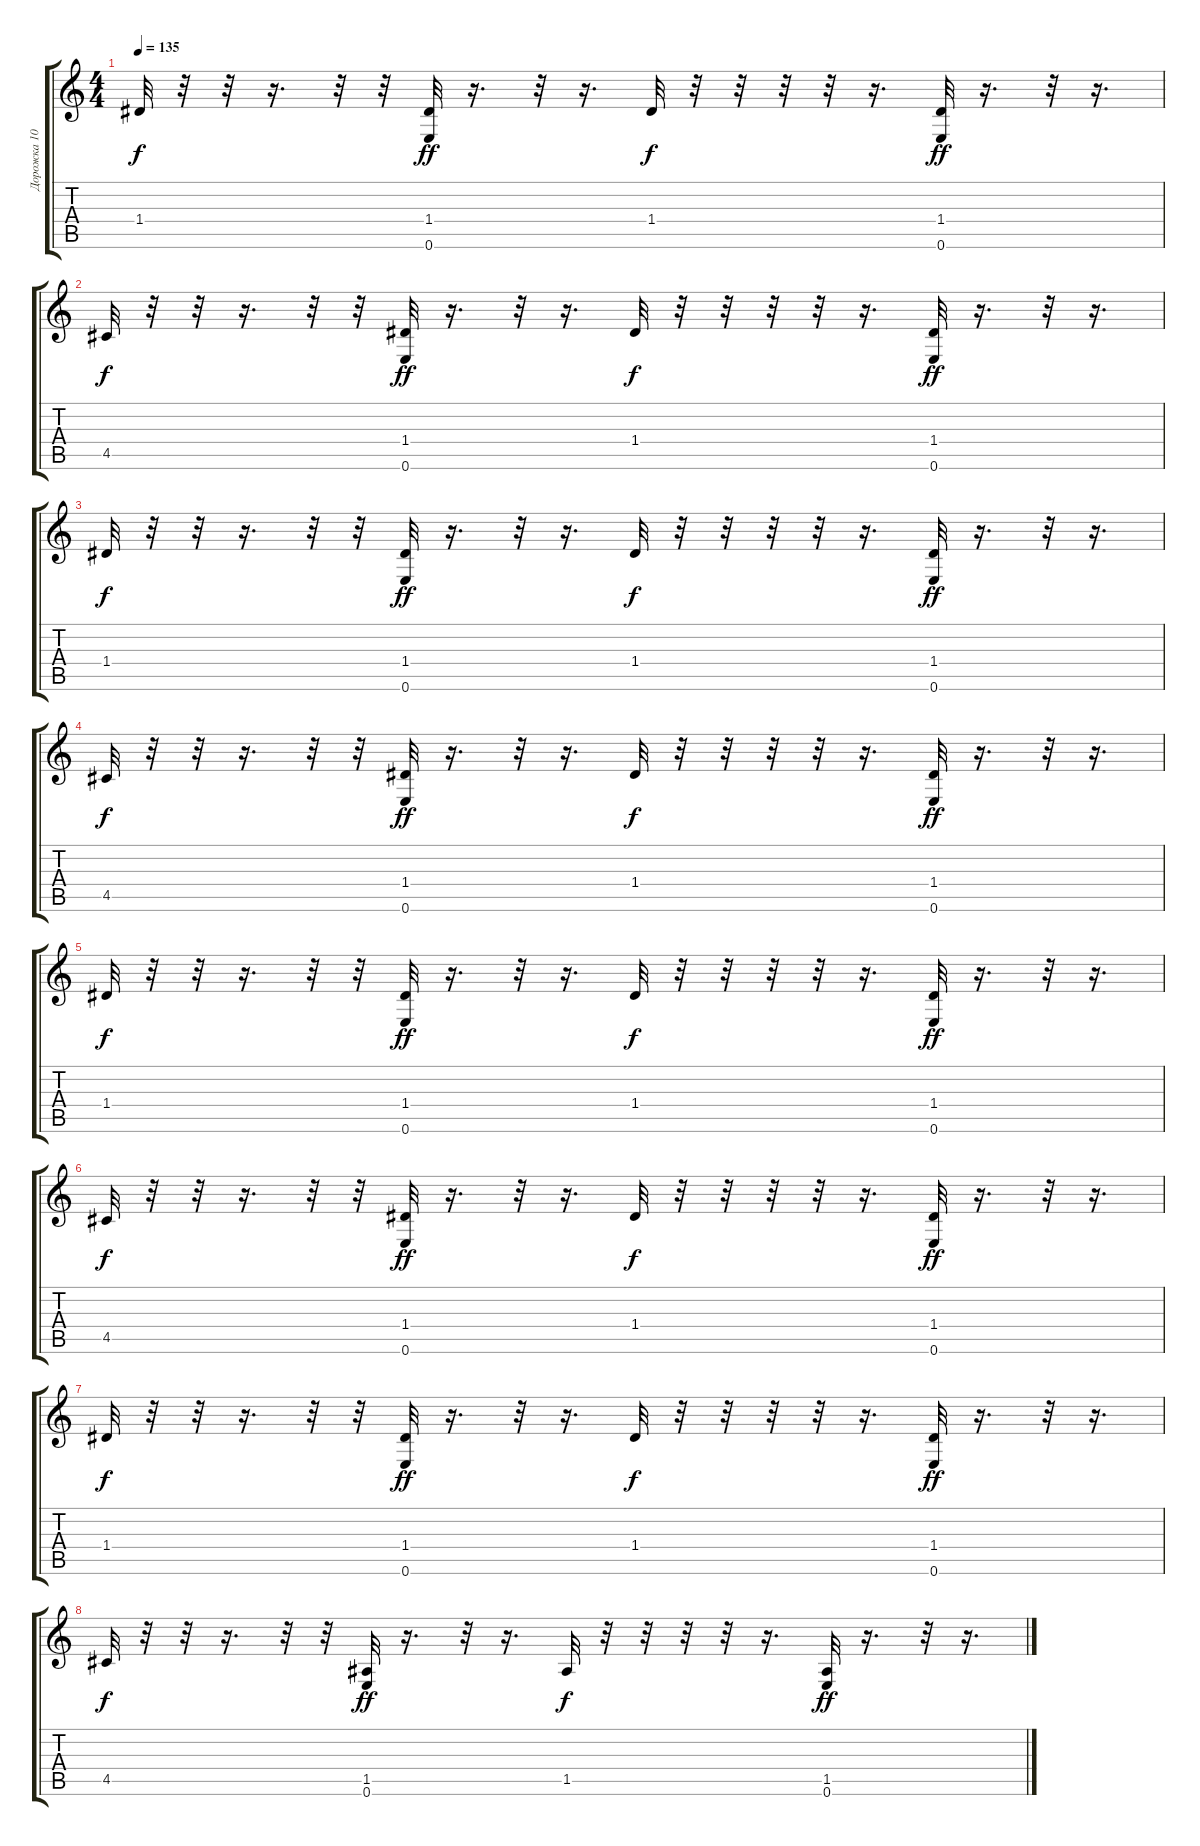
\track ("Дорожка 10" "Дорожка 10") {instrument acousticguitarnylon}
\staff {score tabs}
\tuning (E4 B3 G3 D3 A2 E2) {hide}
\ts (4 4)
\tempo 135
\clef g2
\ks c
1.4.32{dy f} r.32 r.32 r.16{d} r.32 r.32 (1.4 0.6).32{dy ff} r.16{d} r.32 r.16{d} 1.4.32{dy f} r.32 r.32 r.32 r.32 r.16{d} (1.4 0.6).32{dy ff} r.16{d} r.32 r.16{d} |
4.5.32{dy f} r.32 r.32 r.16{d} r.32 r.32 (1.4 0.6).32{dy ff} r.16{d} r.32 r.16{d} 1.4.32{dy f} r.32 r.32 r.32 r.32 r.16{d} (1.4 0.6).32{dy ff} r.16{d} r.32 r.16{d} |
1.4.32{dy f} r.32 r.32 r.16{d} r.32 r.32 (1.4 0.6).32{dy ff} r.16{d} r.32 r.16{d} 1.4.32{dy f} r.32 r.32 r.32 r.32 r.16{d} (1.4 0.6).32{dy ff} r.16{d} r.32 r.16{d} |
4.5.32{dy f} r.32 r.32 r.16{d} r.32 r.32 (1.4 0.6).32{dy ff} r.16{d} r.32 r.16{d} 1.4.32{dy f} r.32 r.32 r.32 r.32 r.16{d} (1.4 0.6).32{dy ff} r.16{d} r.32 r.16{d} |
1.4.32{dy f} r.32 r.32 r.16{d} r.32 r.32 (1.4 0.6).32{dy ff} r.16{d} r.32 r.16{d} 1.4.32{dy f} r.32 r.32 r.32 r.32 r.16{d} (1.4 0.6).32{dy ff} r.16{d} r.32 r.16{d} |
4.5.32{dy f} r.32 r.32 r.16{d} r.32 r.32 (1.4 0.6).32{dy ff} r.16{d} r.32 r.16{d} 1.4.32{dy f} r.32 r.32 r.32 r.32 r.16{d} (1.4 0.6).32{dy ff} r.16{d} r.32 r.16{d} |
1.4.32{dy f} r.32 r.32 r.16{d} r.32 r.32 (1.4 0.6).32{dy ff} r.16{d} r.32 r.16{d} 1.4.32{dy f} r.32 r.32 r.32 r.32 r.16{d} (1.4 0.6).32{dy ff} r.16{d} r.32 r.16{d} |
4.5.32{dy f} r.32 r.32 r.16{d} r.32 r.32 (1.5 0.6).32{dy ff} r.16{d} r.32 r.16{d} 1.5.32{dy f} r.32 r.32 r.32 r.32 r.16{d} (1.5 0.6).32{dy ff} r.16{d} r.32 r.16{d}
